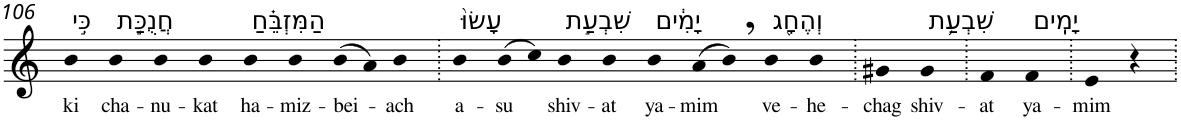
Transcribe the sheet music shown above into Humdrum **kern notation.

**kern	**text
*part1	*part1
*staff1	*staff1
*I"Piano	*
*I'Pno	*
!!LO:PB:g=z
*clefG2	*
*k[]	*
=106	=106
!LO:TX:a:t=כִּ֣י	!
!	!LO:LY:b
4b	ki
!LO:TX:a:t=חֲנֻכַּ֣ת	!
!	!LO:LY:b
4b	cha-
!	!LO:LY:b
4b	-nu-
!	!LO:LY:b
4b	-kat
!LO:TX:a:t=הַמִּזְבֵּ֗חַ	!
!	!LO:LY:b
4b	ha-
!	!LO:LY:b
4b	-miz-
!	!LO:LY:b
(>8b	-bei-
8a)	.
!	!LO:LY:b
4b	-ach
=107.	=107.
!LO:TX:a:t=עָשׂוּ֙	!
!	!LO:LY:b
4b	a-
!	!LO:LY:b
(>8b	-su
8cc)	.
!LO:TX:a:t=שִׁבְעַ֣ת	!
!	!LO:LY:b
4b	shiv-
!	!LO:LY:b
4b	-at
!LO:TX:a:t=יָמִ֔ים	!
!	!LO:LY:b
4b	ya-
!	!LO:LY:b
(>8a	-mim
8b,)	.
!LO:TX:a:t=וְהֶחָ֖ג	!
!	!LO:LY:b
4b	ve-
!	!LO:LY:b
4b	-he-
=108.	=108.
!	!LO:LY:b
4g#X	-chag
!LO:TX:a:t=שִׁבְעַ֥ת	!
!	!LO:LY:b
4g#	shiv-
=109.	=109.
!	!LO:LY:b
4f	-at
!LO:TX:a:t=יָמִֽים	!
!	!LO:LY:b
4f	ya-
=110.	=110.
!	!LO:LY:b
4e	-mim
4r	.
=.	=.
*-	*-
